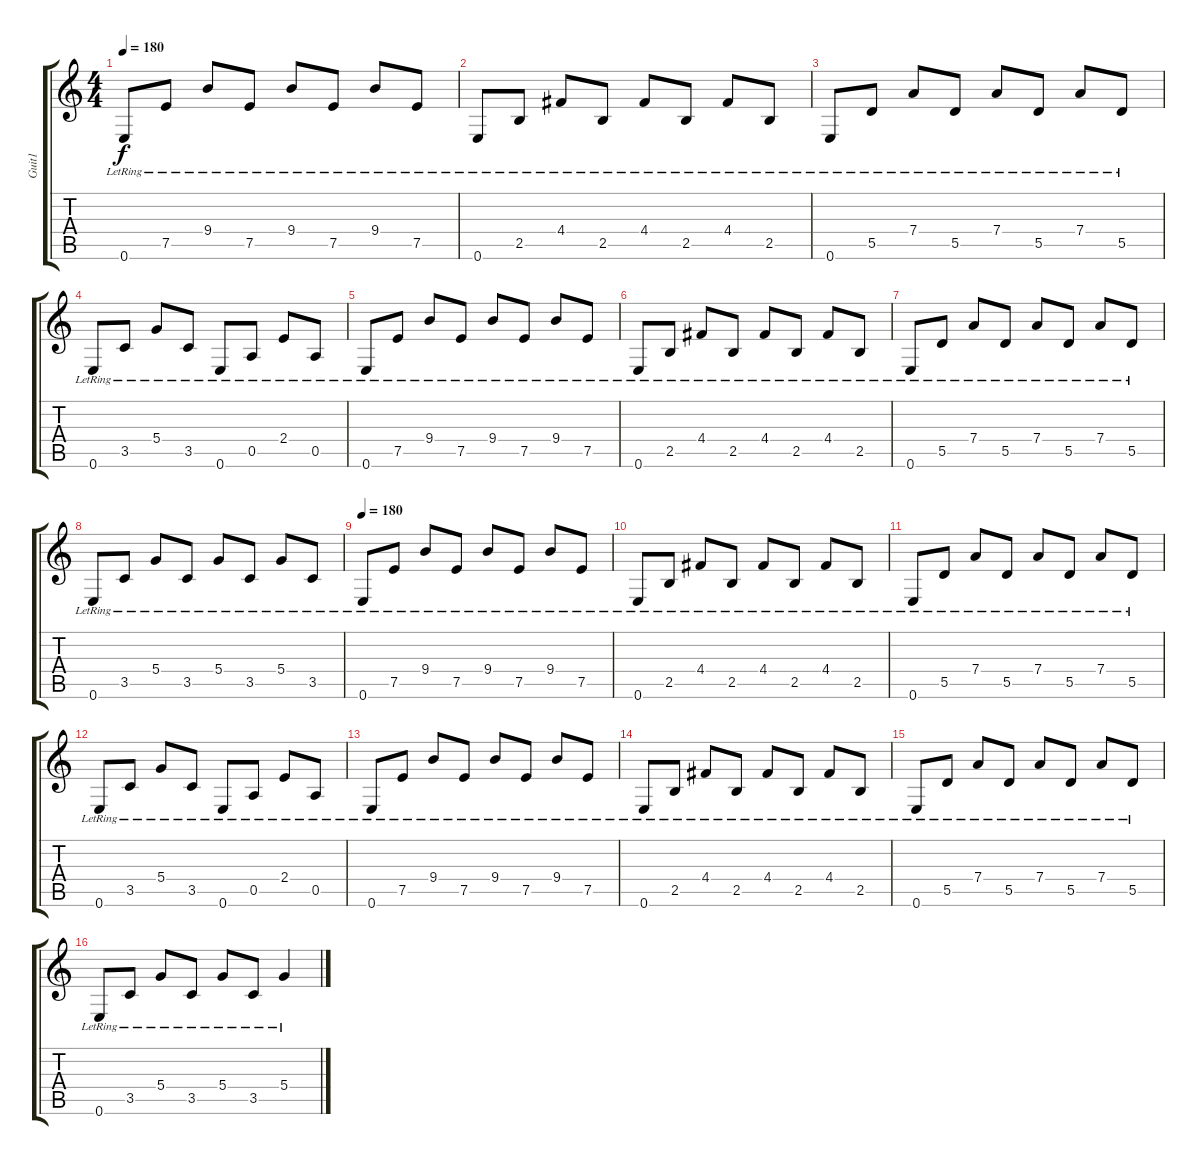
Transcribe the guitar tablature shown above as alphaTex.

\track ("Guit1" "Guit1") {instrument acousticguitarsteel}
\staff {score tabs}
\tuning (E4 B3 G3 D3 A2 E2) {hide}
\ts (4 4)
\tempo 180
\clef g2
\ks c
0.6{lr}.8{dy f} 7.5{lr}.8 9.4{lr}.8 7.5{lr}.8 9.4{lr}.8 7.5{lr}.8 9.4{lr}.8 7.5{lr}.8 |
0.6{lr}.8 2.5{lr}.8 4.4{lr}.8 2.5{lr}.8 4.4{lr}.8 2.5{lr}.8 4.4{lr}.8 2.5{lr}.8 |
0.6{lr}.8 5.5{lr}.8 7.4{lr}.8 5.5{lr}.8 7.4{lr}.8 5.5{lr}.8 7.4{lr}.8 5.5{lr}.8 |
0.6{lr}.8 3.5{lr}.8 5.4{lr}.8 3.5{lr}.8 0.6{lr}.8 0.5{lr}.8 2.4{lr}.8 0.5{lr}.8 |
0.6{lr}.8 7.5{lr}.8 9.4{lr}.8 7.5{lr}.8 9.4{lr}.8 7.5{lr}.8 9.4{lr}.8 7.5{lr}.8 |
0.6{lr}.8 2.5{lr}.8 4.4{lr}.8 2.5{lr}.8 4.4{lr}.8 2.5{lr}.8 4.4{lr}.8 2.5{lr}.8 |
0.6{lr}.8 5.5{lr}.8 7.4{lr}.8 5.5{lr}.8 7.4{lr}.8 5.5{lr}.8 7.4{lr}.8 5.5{lr}.8 |
0.6{lr}.8 3.5{lr}.8 5.4{lr}.8 3.5{lr}.8 5.4{lr}.8 3.5{lr}.8 5.4{lr}.8 3.5{lr}.8 |
\tempo 180
0.6{lr}.8 7.5{lr}.8 9.4{lr}.8 7.5{lr}.8 9.4{lr}.8 7.5{lr}.8 9.4{lr}.8 7.5{lr}.8 |
0.6{lr}.8 2.5{lr}.8 4.4{lr}.8 2.5{lr}.8 4.4{lr}.8 2.5{lr}.8 4.4{lr}.8 2.5{lr}.8 |
0.6{lr}.8 5.5{lr}.8 7.4{lr}.8 5.5{lr}.8 7.4{lr}.8 5.5{lr}.8 7.4{lr}.8 5.5{lr}.8 |
0.6{lr}.8 3.5{lr}.8 5.4{lr}.8 3.5{lr}.8 0.6{lr}.8 0.5{lr}.8 2.4{lr}.8 0.5{lr}.8 |
0.6{lr}.8 7.5{lr}.8 9.4{lr}.8 7.5{lr}.8 9.4{lr}.8 7.5{lr}.8 9.4{lr}.8 7.5{lr}.8 |
0.6{lr}.8 2.5{lr}.8 4.4{lr}.8 2.5{lr}.8 4.4{lr}.8 2.5{lr}.8 4.4{lr}.8 2.5{lr}.8 |
0.6{lr}.8 5.5{lr}.8 7.4{lr}.8 5.5{lr}.8 7.4{lr}.8 5.5{lr}.8 7.4{lr}.8 5.5{lr}.8 |
0.6{lr}.8 3.5{lr}.8 5.4{lr}.8 3.5{lr}.8 5.4{lr}.8 3.5{lr}.8 5.4{lr}.4
